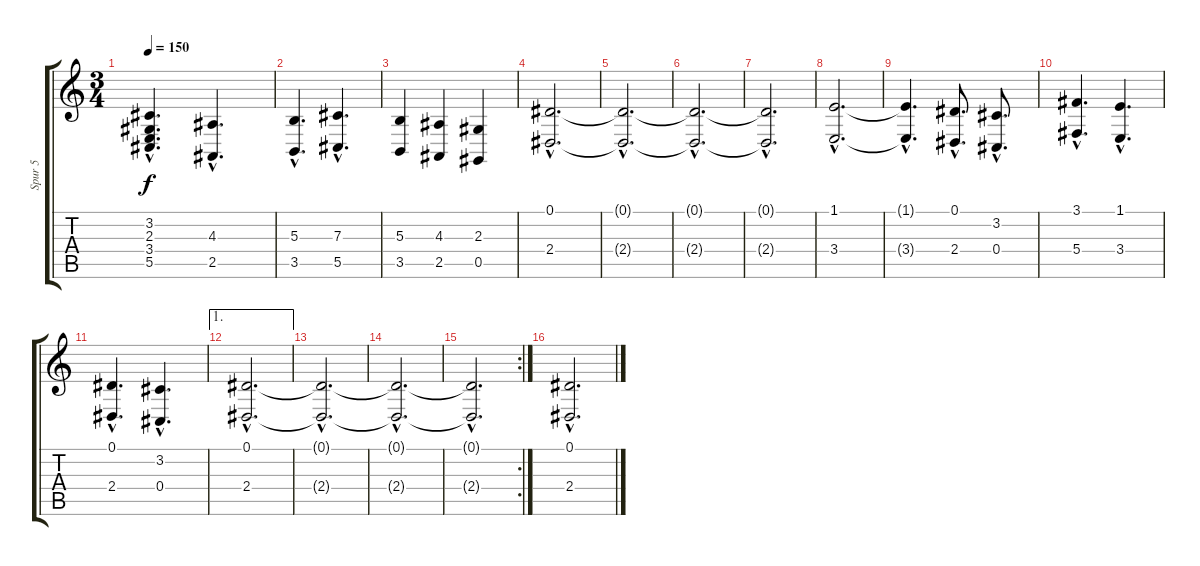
\track ("Spur 5" "Spur 5") {instrument choiraahs}
\staff {score tabs}
\tuning (Eb4 Bb3 Gb3 Db3 Ab2 Eb2) {hide}
\ts (3 4)
\tempo 150
\clef g2
\ks c
(3.2{hac t} 2.3{hac t} 3.4{hac t} 5.5{hac t}).4{d dy f} (4.3{hac} 2.5{hac}).4{d} |
(5.3{hac} 3.5{hac}).4{d} (7.3{hac} 5.5{hac}).4{d} |
(5.3 3.5).4 (4.3 2.5).4 (2.3 0.5).4 |
(0.1{hac} 2.4{hac}).2{d} |
(0.1{hac t} 2.4{hac t}).2{d} |
(0.1{hac t} 2.4{hac t}).2{d} |
(0.1{hac t} 2.4{hac t}).2{d} |
(1.1{hac} 3.4{hac}).2{d} |
(1.1{hac t} 3.4{hac t}).4{d} (0.1{hac} 2.4{hac}).8{d} (3.2{hac} 0.4{hac}).8{d} |
(3.1{hac} 5.4{hac}).4{d} (1.1{hac} 3.4{hac}).4{d} |
(0.1{hac} 2.4{hac}).4{d} (3.2{hac} 0.4{hac}).4{d} |
\ae 1
(0.1{hac} 2.4{hac}).2{d} |
(0.1{hac t} 2.4{hac t}).2{d} |
(0.1{hac t} 2.4{hac t}).2{d} |
\rc 2
(0.1{hac t} 2.4{hac t}).2{d} |
(0.1{hac} 2.4{hac}).2{d}
